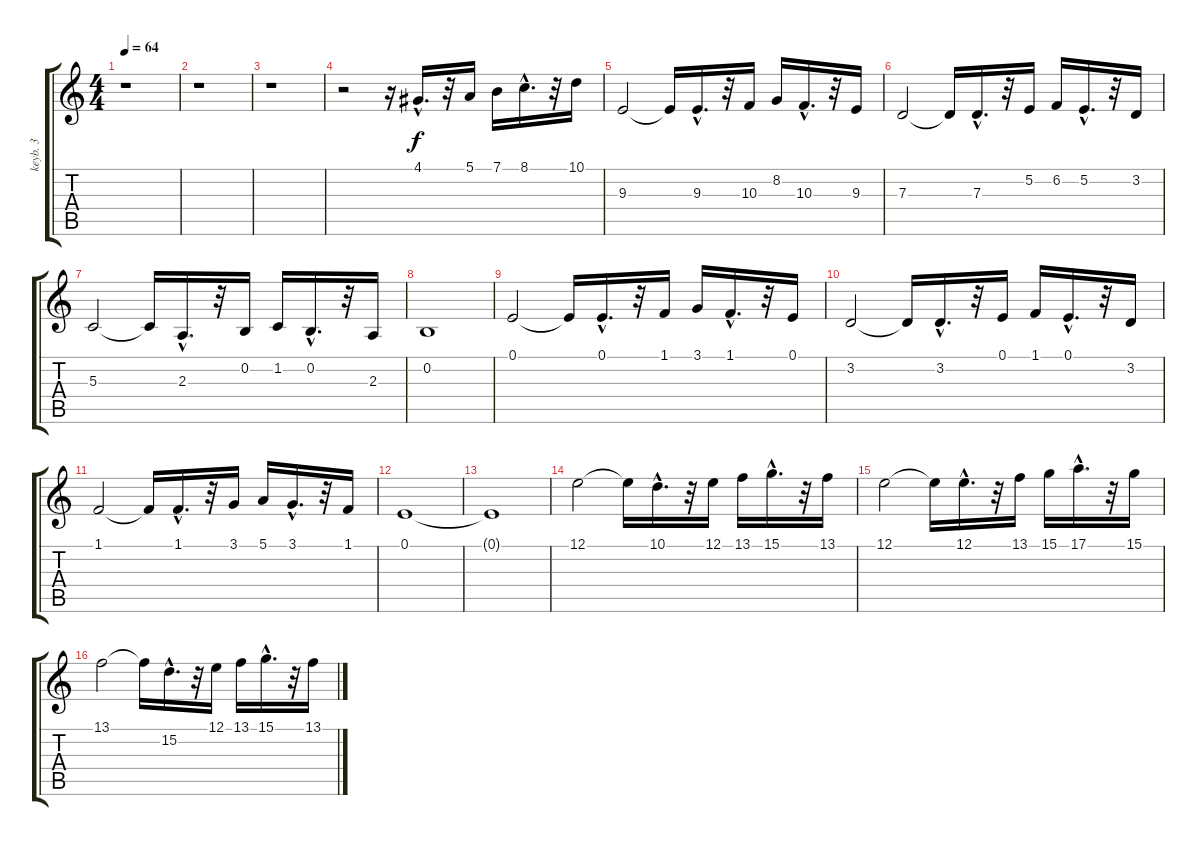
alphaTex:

\track ("keyb. 3" "keyb. 3") {instrument stringensemble1}
\staff {score tabs}
\tuning (E4 B3 G3 D3 A2 E2) {hide}
\ts (4 4)
\tempo 64
\clef g2
\ks c
r.1{dy f} |
r.1 |
r.1 |
r.2 r.16 4.1{hac}.16{d} r.32 5.1.16 7.1.16 8.1{hac}.16{d} r.32 10.1.16 |
9.3.2 9.3{t}.16 9.3{hac}.16{d} r.32 10.3.16 8.2.16 10.3{hac}.16{d} r.32 9.3.16 |
7.3.2 7.3{t}.16 7.3{hac}.16{d} r.32 5.2.16 6.2.16 5.2{hac}.16{d} r.32 3.2.16 |
5.3.2 5.3{t}.16 2.3{hac}.16{d} r.32 0.2.16 1.2.16 0.2{hac}.16{d} r.32 2.3.16 |
0.2.1 |
0.1.2 0.1{t}.16 0.1{hac}.16{d} r.32 1.1.16 3.1.16 1.1{hac}.16{d} r.32 0.1.16 |
3.2.2 3.2{t}.16 3.2{hac}.16{d} r.32 0.1.16 1.1.16 0.1{hac}.16{d} r.32 3.2.16 |
1.1.2 1.1{t}.16 1.1{hac}.16{d} r.32 3.1.16 5.1.16 3.1{hac}.16{d} r.32 1.1.16 |
0.1.1 |
0.1{t}.1 |
12.1.2 12.1{t}.16 10.1{hac}.16{d} r.32 12.1.16 13.1.16 15.1{hac}.16{d} r.32 13.1.16 |
12.1.2 12.1{t}.16 12.1{hac}.16{d} r.32 13.1.16 15.1.16 17.1{hac}.16{d} r.32 15.1.16 |
13.1.2 13.1{t}.16 15.2{hac}.16{d} r.32 12.1.16 13.1.16 15.1{hac}.16{d} r.32 13.1.16
